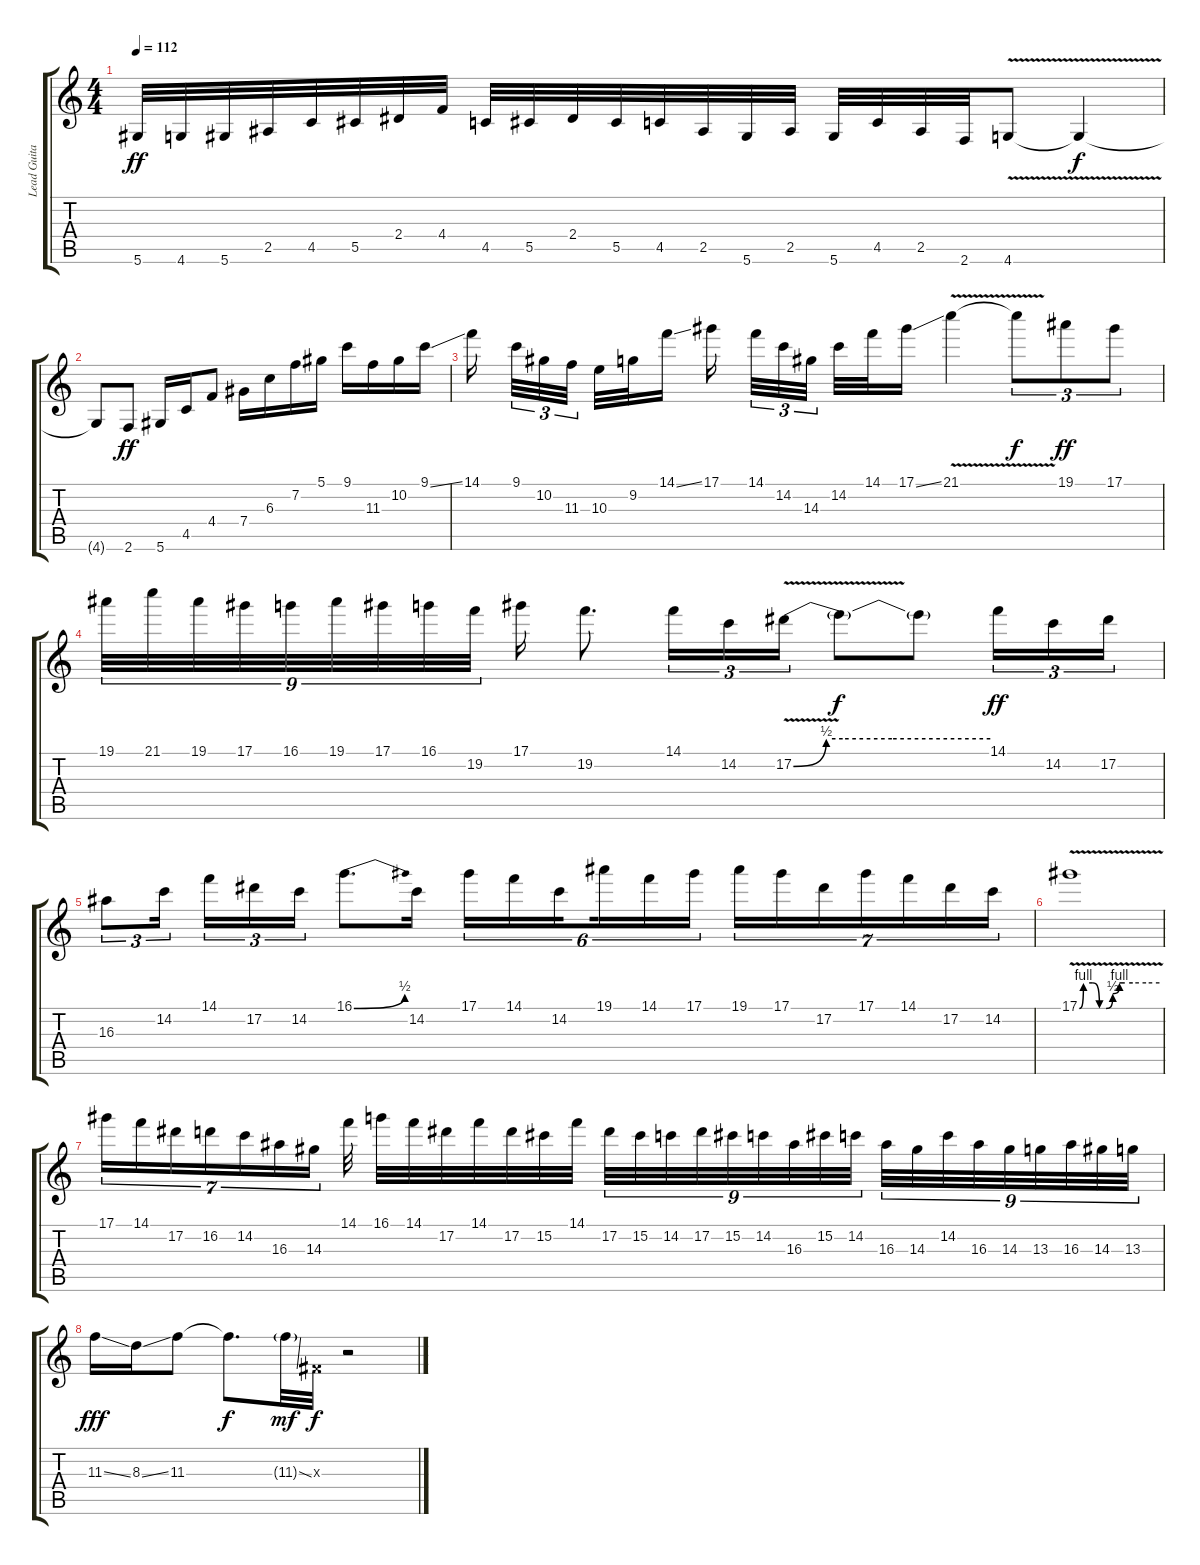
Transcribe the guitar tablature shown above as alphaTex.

\track ("Lead Guitar II" "Lead Guita") {instrument overdrivenguitar}
\staff {score tabs}
\tuning (Eb4 Bb3 Gb3 Db3 Ab2 Eb2) {hide}
\ts (4 4)
\tempo 112
\clef g2
\ks c
5.6.32{dy ff} 4.6.32 5.6.32 2.5.32 4.5.32 5.5.32 2.4.32 4.4.32 4.5.32 5.5.32 2.4.32 5.5.32 4.5.32 2.5.32 5.6.32 2.5.32 5.6.32 4.5.32 2.5.32 2.6.32 4.6{v}.8 4.6{t}.4{dy f} |
4.6{t}.8 2.6.8{dy ff} 5.6.16 4.5.16 4.4.8 7.4.16 6.3.16 7.2.16 5.1.16 9.1.16 11.3.16 10.2.16 9.1{ss}.16 |
14.1.16{beam splitsecondary} 9.1.32{tu (3 2)} 10.2.32{tu (3 2)} 11.3.32{tu (3 2) beam splitsecondary} 10.3.32 9.2.32 14.1{ss}.16 17.1.16{beam splitsecondary} 14.1.32{tu (3 2)} 14.2.32{tu (3 2)} 14.3.32{tu (3 2) beam splitsecondary} 14.2.32 14.1.32 17.1{ss}.16 21.1{v}.4 21.1{t}.8{tu (3 2) dy f} 19.1.8{tu (3 2) dy ff} 17.1.8{tu (3 2)} |
19.1.32{tu (9 8)} 21.1.32{tu (9 8)} 19.1.32{tu (9 8)} 17.1.32{tu (9 8)} 16.1.32{tu (9 8)} 19.1.32{tu (9 8)} 17.1.32{tu (9 8)} 16.1.32{tu (9 8)} 19.2.32{tu (9 8)} 17.1.16 19.2.8{d} 14.1.16{tu (3 2)} 14.2.16{tu (3 2)} 17.2{be (custom 0 0 10 2 15 2 30 2 60 2) v}.16{tu (3 2)} 17.2{t}.8{dy f} 17.2{t}.8 14.1.16{tu (3 2) dy ff} 14.2.16{tu (3 2)} 17.2.16{tu (3 2)} |
16.3.8{tu (3 2)} 14.2.16{tu (3 2) beam splitsecondary} 14.1.16{tu (3 2)} 17.2.16{tu (3 2)} 14.2.16{tu (3 2)} 16.1{be (bend 0 0 60 2)}.8{d} 14.2.16 17.1.16{tu (6 4)} 14.1.16{tu (6 4)} 14.2.16{tu (6 4) beam splitsecondary} 19.1.16{tu (6 4)} 14.1.16{tu (6 4)} 17.1.16{tu (6 4)} 19.1.16{tu (7 4)} 17.1.16{tu (7 4)} 17.2.16{tu (7 4)} 17.1.16{tu (7 4)} 14.1.16{tu (7 4)} 17.2.16{tu (7 4)} 14.2.16{tu (7 4)} |
17.1{be (custom 0 0 3 4 10 4 15 0 20 0 25 2 30 4 34 4 40 4 50 4 60 4) v}.1 |
17.1.16{tu (7 4)} 14.1.16{tu (7 4)} 17.2.16{tu (7 4)} 16.2.16{tu (7 4)} 14.2.16{tu (7 4)} 16.3.16{tu (7 4)} 14.3.16{tu (7 4)} 14.1.32 16.1.32 14.1.32 17.2.32 14.1.32 17.2.32 15.2.32 14.1.32 17.2.32{tu (9 8)} 15.2.32{tu (9 8)} 14.2.32{tu (9 8)} 17.2.32{tu (9 8)} 15.2.32{tu (9 8)} 14.2.32{tu (9 8)} 16.3.32{tu (9 8)} 15.2.32{tu (9 8)} 14.2.32{tu (9 8)} 16.3.32{tu (9 8)} 14.3.32{tu (9 8)} 14.2.32{tu (9 8)} 16.3.32{tu (9 8)} 14.3.32{tu (9 8)} 13.3.32{tu (9 8)} 16.3.32{tu (9 8)} 14.3.32{tu (9 8)} 13.3.32{tu (9 8)} |
11.3{ss}.16{dy fff} 8.3{ss}.16 11.3.8 11.3{t}.8{d dy f} 11.3{ss g}.32{dy mf} 0.3{x}.32{dy f} r.2
